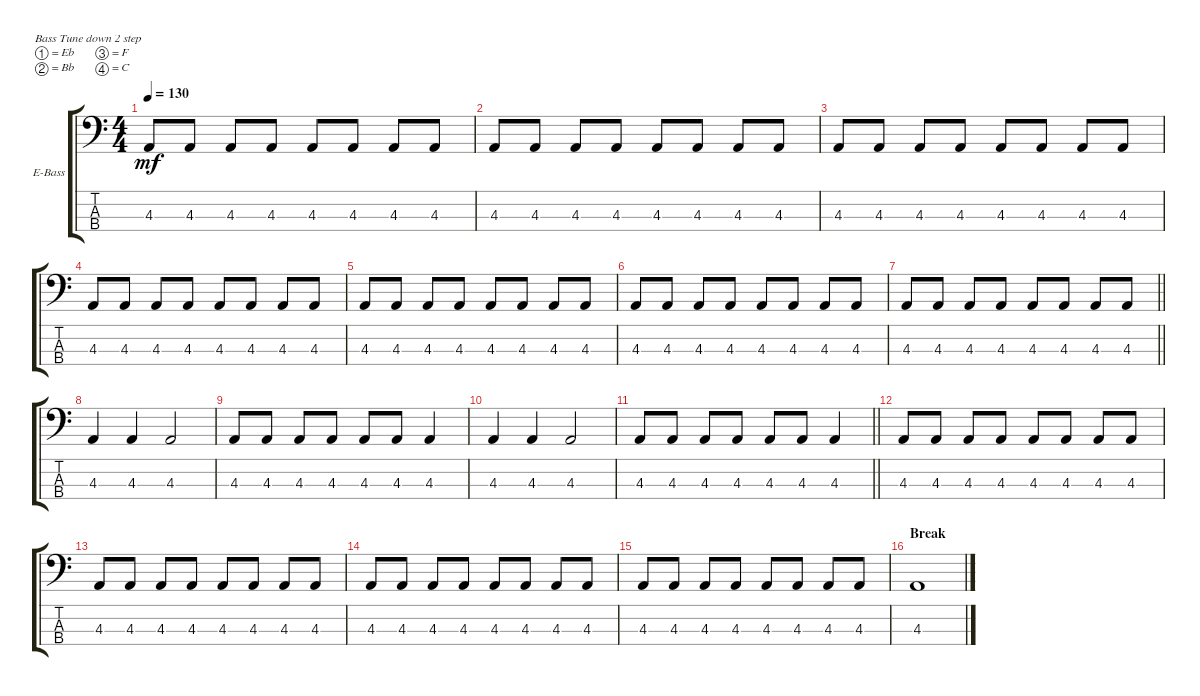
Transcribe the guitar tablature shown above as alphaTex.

\defaultSystemsLayout 4
\bracketExtendMode groupsimilarinstruments
\firstSystemTrackNameOrientation horizontal
\otherSystemsTrackNameOrientation horizontal
\track ("Electric Bass" "E-Bass") {instrument electricbassfinger}
\staff {score tabs}
\tuning (Eb2 Bb1 F1 C1)
\ts (4 4)
\tempo 130
\clef f4
\ks aminor
4.3.8{dy mf} 4.3.8 4.3.8 4.3.8 4.3.8 4.3.8 4.3.8 4.3.8 |
4.3.8 4.3.8 4.3.8 4.3.8 4.3.8 4.3.8 4.3.8 4.3.8 |
4.3.8 4.3.8 4.3.8 4.3.8 4.3.8 4.3.8 4.3.8 4.3.8 |
4.3.8 4.3.8 4.3.8 4.3.8 4.3.8 4.3.8 4.3.8 4.3.8 |
4.3.8 4.3.8 4.3.8 4.3.8 4.3.8 4.3.8 4.3.8 4.3.8 |
4.3.8 4.3.8 4.3.8 4.3.8 4.3.8 4.3.8 4.3.8 4.3.8 |
\barLineRight lightlight
4.3.8 4.3.8 4.3.8 4.3.8 4.3.8 4.3.8 4.3.8 4.3.8 |
4.3.4 4.3.4 4.3.2 |
4.3.8 4.3.8 4.3.8 4.3.8 4.3.8 4.3.8 4.3.4 |
4.3.4 4.3.4 4.3.2 |
\barLineRight lightlight
4.3.8 4.3.8 4.3.8 4.3.8 4.3.8 4.3.8 4.3.4 |
4.3.8 4.3.8 4.3.8 4.3.8 4.3.8 4.3.8 4.3.8 4.3.8 |
4.3.8 4.3.8 4.3.8 4.3.8 4.3.8 4.3.8 4.3.8 4.3.8 |
4.3.8 4.3.8 4.3.8 4.3.8 4.3.8 4.3.8 4.3.8 4.3.8 |
4.3.8 4.3.8 4.3.8 4.3.8 4.3.8 4.3.8 4.3.8 4.3.8 |
\section ("" "Break")
4.3.1
